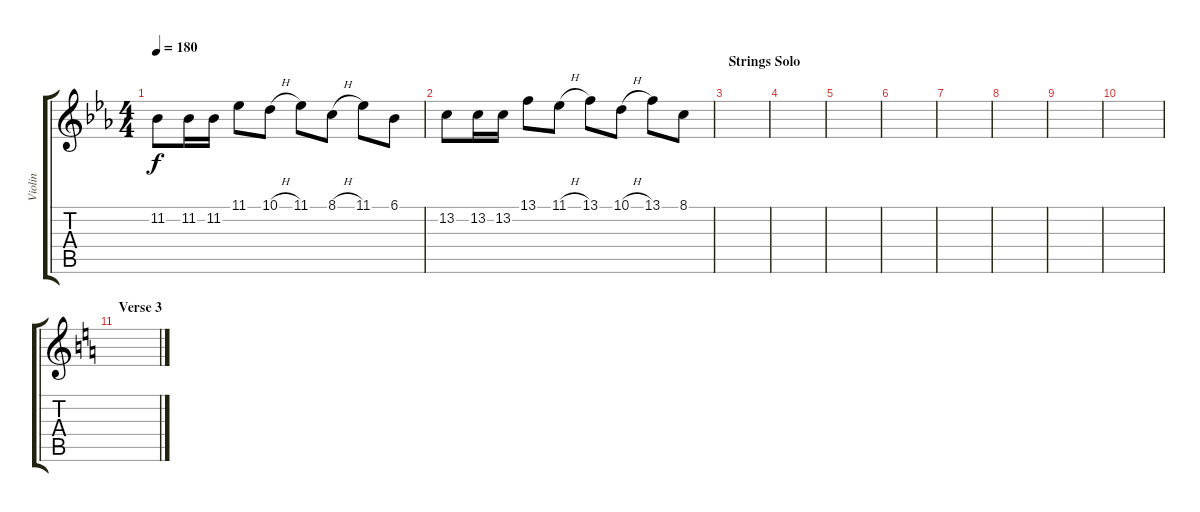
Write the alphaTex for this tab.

\track ("Violin" "Violin") {instrument violin}
\staff {score tabs}
\tuning (E4 B3 G3 D3 A2 E2) {hide}
\ts (4 4)
\tempo 180
\clef g2
\ks eb
11.2.8{dy f} 11.2.16 11.2.16 11.1.8 10.1{h}.8 11.1.8 8.1{h}.8 11.1.8 6.1.8 |
13.2.8 13.2.16 13.2.16 13.1.8 11.1{h}.8 13.1.8 10.1{h}.8 13.1.8 8.1.8 |
\section ("" "Strings Solo")
|
|
|
|
|
|
|
|
\section ("" "Verse 3")
\ks c
